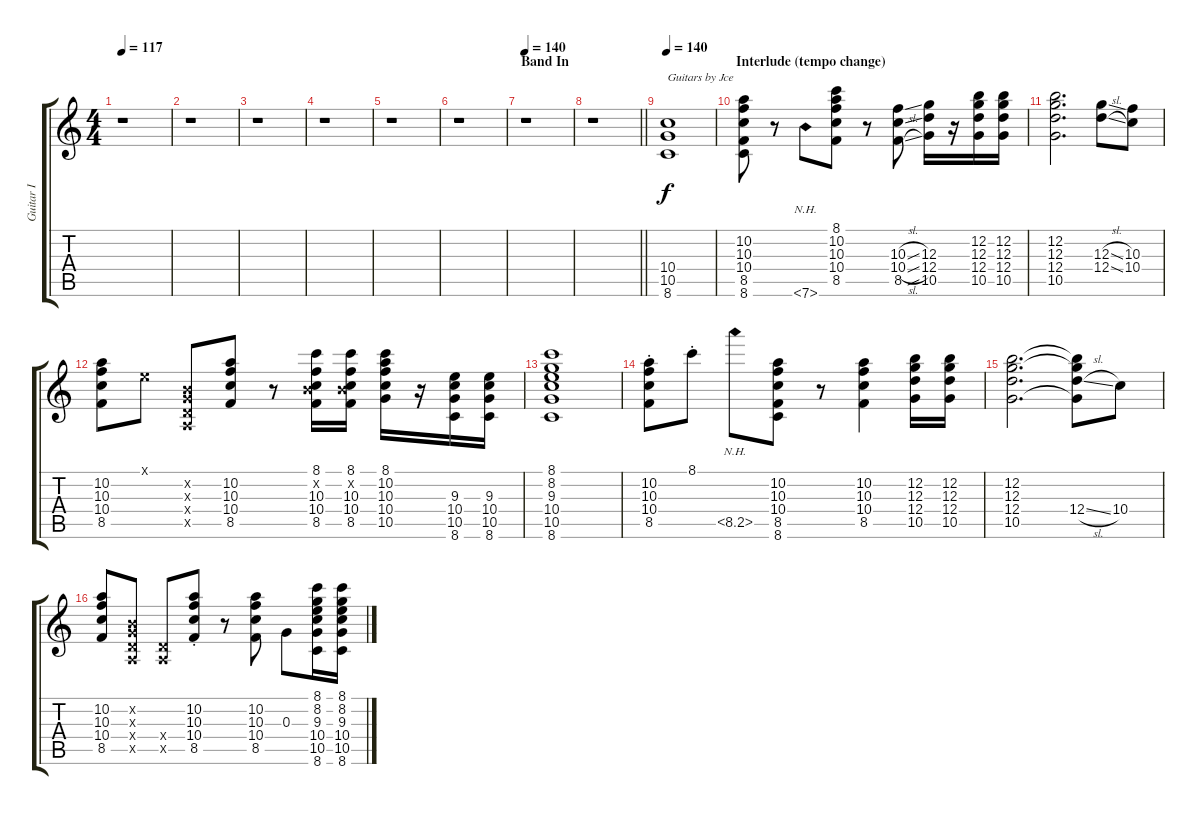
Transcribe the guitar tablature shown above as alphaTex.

\track ("Guitar I" "Guitar I") {instrument overdrivenguitar}
\staff {score tabs}
\tuning (E4 B3 G3 D3 A2 E2) {hide}
\ts (4 4)
\tempo 117
\clef g2
\ks c
r.1{dy f} |
r.1 |
r.1 |
r.1 |
r.1 |
r.1 |
\section ("" "Band In")
\tempo 140
r.1 |
\barLineRight lightlight
r.1 |
\tempo 140
(10.4 10.5 8.6).1{txt "Guitars by Jce"} |
\section ("" "Interlude (tempo change)")
(10.2 10.3 10.4 8.5 8.6).8 r.8 7.6{nh}.8 (8.1 10.2 10.3 10.4 8.5).8 r.8 (10.3{sl} 10.4{sl} 8.5{sl}).8 (12.3 12.4 10.5).16 r.16 (12.2 12.3 12.4 10.5).16 (12.2 12.3 12.4 10.5).16 |
(12.2 12.3 12.4 10.5).2{d} (12.3{sl} 12.4{sl}).8 (10.3 10.4).8 |
(10.2 10.3 10.4 8.5).8 0.1{x}.8 (0.2{x} 0.3{x} 0.4{x} 0.5{x}).8 (10.2 10.3 10.4 8.5).8 r.8 (8.1 0.2{x} 10.3 10.4 8.5).16 (8.1 0.2{x} 10.3 10.4 8.5).16 (8.1 10.2 10.3 10.4 10.5).16 r.16 (9.3 10.4 10.5 8.6).16 (9.3 10.4 10.5 8.6).16 |
(8.1 8.2 9.3 10.4 10.5 8.6).1 |
(10.2{st} 10.3{st} 10.4{st} 8.5{st}).8 8.1{st}.8 8.5{nh}.8 (10.2 10.3 10.4 8.5 8.6).8 r.8 (10.2 10.3 10.4 8.5).4 (12.2 12.3 12.4 10.5).16 (12.2 12.3 12.4 10.5).16 |
(12.2 12.3 12.4 10.5).2{d} (12.2{t} 12.3{t} 12.4{sl} 10.5{t}).8 10.4.8 |
(10.2 10.3 10.4 8.5).8 (0.2{x} 0.3{x} 0.4{x} 0.5{x}).8 (0.4{x} 0.5{x}).8 (10.2{st} 10.3{st} 10.4{st} 8.5{st}).8 r.8 (10.2 10.3 10.4 8.5).8 0.3.8 (8.1 8.2 9.3 10.4 10.5 8.6).16 (8.1 8.2 9.3 10.4 10.5 8.6).16
